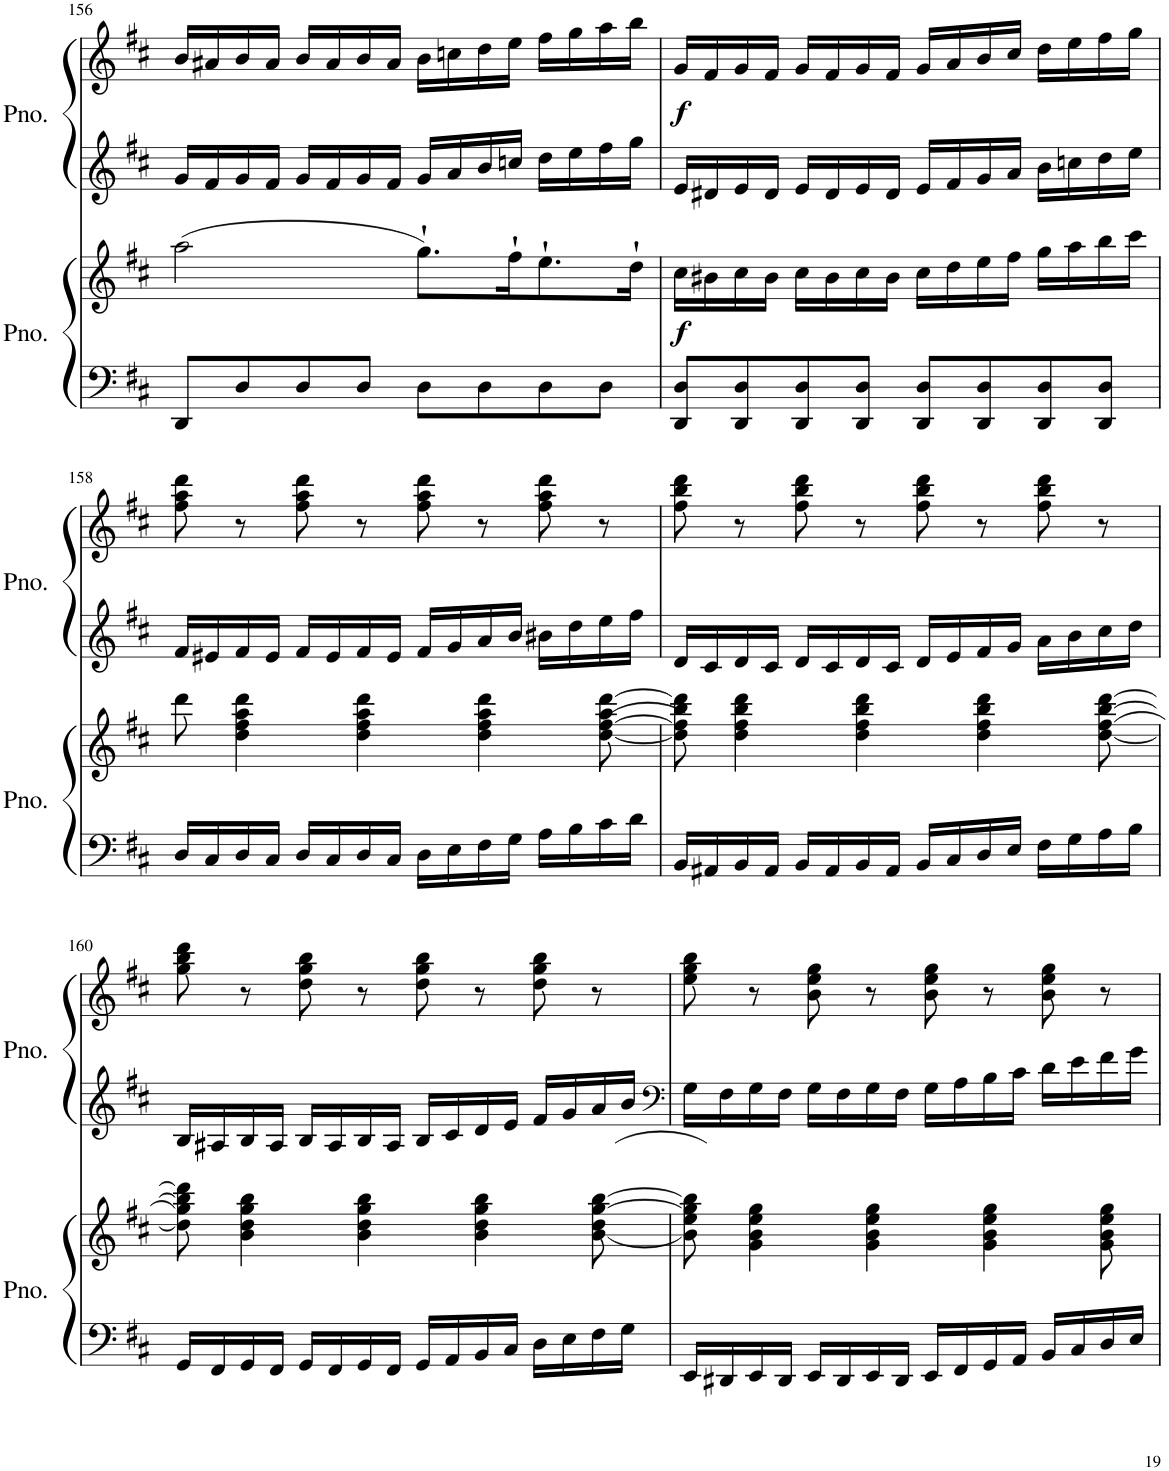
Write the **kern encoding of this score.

**kern	**kern	**dynam	**kern	**kern	**dynam
*part2	*part2	*part2	*part1	*part1	*part1
*staff4	*staff3	*staff3/4	*staff2	*staff1	*staff1/2
*I"Piano	*	*	*I"Piano	*	*
*I'Pno.	*	*	*I'Pno.	*	*
!!LO:PB:g=z
*clefF4	*clefG2	*	*clefG2	*clefG2	*
*k[f#c#]	*k[f#c#]	*	*k[f#c#]	*k[f#c#]	*
*M4/4	*M4/4	*	*M4/4	*M4/4	*
*met(c)	*met(c)	*	*met(c)	*met(c)	*
=156	=156	=156	=156	=156	=156
8DD/L	(2aa\	.	16g/LL	16b/LL	.
.	.	.	16f#/	16a#X/	.
8D/	.	.	16g/	16b/	.
.	.	.	16f#/JJ	16a#/JJ	.
8D/	.	.	16g/LL	16b/LL	.
.	.	.	16f#/	16a#/	.
8D/J	.	.	16g/	16b/	.
.	.	.	16f#/JJ	16a#/JJ	.
8D\L	8.gg`\L)	.	16g/LL	16b\LL	.
.	.	.	16a/	16ccn\	.
8D\	.	.	16b/	16dd\	.
.	16ff#`\K	.	16ccn/JJ	16ee\JJ	.
8D\	8.ee`\	.	16dd\LL	16ff#\LL	.
.	.	.	16ee\	16gg\	.
8D\J	.	.	16ff#\	16aa\	.
.	16dd`\Jk	.	16gg\JJ	16bb\JJ	.
=157	=157	=157	=157	=157	=157
!	!	!LO:DY:b	!	!	!LO:DY:b
8DD/ 8D/L	16cc#\LL	f	16e/LL	16g/LL	f
.	16b#X\	.	16d#X/	16f#/	.
8DD/ 8D/	16cc#\	.	16e/	16g/	.
.	16b#\JJ	.	16d#/JJ	16f#/JJ	.
8DD/ 8D/	16cc#\LL	.	16e/LL	16g/LL	.
.	16b#\	.	16d#/	16f#/	.
8DD/ 8D/J	16cc#\	.	16e/	16g/	.
.	16b#\JJ	.	16d#/JJ	16f#/JJ	.
8DD/ 8D/L	16cc#\LL	.	16e/LL	16g/LL	.
.	16dd\	.	16f#/	16a/	.
8DD/ 8D/	16ee\	.	16g/	16b/	.
.	16ff#\JJ	.	16a/JJ	16cc#/JJ	.
8DD/ 8D/	16gg\LL	.	16b\LL	16dd\LL	.
.	16aa\	.	16ccn\	16ee\	.
8DD/ 8D/J	16bb\	.	16dd\	16ff#\	.
.	16ccc#\JJ	.	16ee\JJ	16gg\JJ	.
!!LO:LB:g=z
=158	=158	=158	=158	=158	=158
16D/LL	8ddd\	.	16f#/LL	8ff#\ 8aa\ 8ddd\	.
16C#/	.	.	16e#X/	.	.
16D/	4dd\ 4ff#\ 4aa\ 4ddd\	.	16f#/	8r	.
16C#/JJ	.	.	16e#/JJ	.	.
16D/LL	.	.	16f#/LL	8ff#\ 8aa\ 8ddd\	.
16C#/	.	.	16e#/	.	.
16D/	4dd\ 4ff#\ 4aa\ 4ddd\	.	16f#/	8r	.
16C#/JJ	.	.	16e#/JJ	.	.
16D\LL	.	.	16f#/LL	8ff#\ 8aa\ 8ddd\	.
16E\	.	.	16g/	.	.
16F#\	4dd\ 4ff#\ 4aa\ 4ddd\	.	16a/	8r	.
16G\JJ	.	.	16b/JJ	.	.
16A\LL	.	.	16b#X\LL	8ff#\ 8aa\ 8ddd\	.
16B\	.	.	16dd\	.	.
16c#\	([8dd\ [8ff#\ 8aa\ [8ddd\	.	16ee\	8r	.
16d\JJ	.	.	16ff#\JJ	.	.
=159	=159	=159	=159	=159	=159
16BB/LL	8dd\] 8ff#\] 8bb\ 8ddd\])	.	16d/LL	8ff#\ 8bb\ 8ddd\	.
16AA#X/	.	.	16c#/	.	.
16BB/	4dd\ 4ff#\ 4bb\ 4ddd\	.	16d/	8r	.
16AA#/JJ	.	.	16c#/JJ	.	.
16BB/LL	.	.	16d/LL	8ff#\ 8bb\ 8ddd\	.
16AA#/	.	.	16c#/	.	.
16BB/	4dd\ 4ff#\ 4bb\ 4ddd\	.	16d/	8r	.
16AA#/JJ	.	.	16c#/JJ	.	.
16BB/LL	.	.	16d/LL	8ff#\ 8bb\ 8ddd\	.
16C#/	.	.	16e/	.	.
16D/	4dd\ 4ff#\ 4bb\ 4ddd\	.	16f#/	8r	.
16E/JJ	.	.	16g/JJ	.	.
16F#\LL	.	.	16a\LL	8ff#\ 8bb\ 8ddd\	.
16G\	.	.	16b\	.	.
16A\	([8dd\ 8ff#\ [8bb\ [8ddd\	.	16cc#\	8r	.
16B\JJ	.	.	16dd\JJ	.	.
!!LO:LB:g=z
=160	=160	=160	=160	=160	=160
16GG/LL	8dd\] 8gg\ 8bb\] 8ddd\])	.	16B/LL	8gg\ 8bb\ 8ddd\	.
16FF#/	.	.	16A#X/	.	.
16GG/	4b\ 4dd\ 4gg\ 4bb\	.	16B/	8r	.
16FF#/JJ	.	.	16A#/JJ	.	.
16GG/LL	.	.	16B/LL	8dd\ 8gg\ 8bb\	.
16FF#/	.	.	16A#/	.	.
16GG/	4b\ 4dd\ 4gg\ 4bb\	.	16B/	8r	.
16FF#/JJ	.	.	16A#/JJ	.	.
16GG/LL	.	.	16B/LL	8dd\ 8gg\ 8bb\	.
16AA/	.	.	16c#/	.	.
16BB/	4b\ 4dd\ 4gg\ 4bb\	.	16d/	8r	.
16C#/JJ	.	.	16e/JJ	.	.
16D\LL	.	.	16f#/LL	8dd\ 8gg\ 8bb\	.
16E\	.	.	16g/	.	.
16F#\	([8b\ 8dd\ [8gg\ [8bb\	.	16a/	8r	.
16G\JJ	.	.	16b/JJ	.	.
=161	=161	=161	=161	=161	=161
*	*	*	*clefF4	*	*
16EE/LL	8b\] 8ee\ 8gg\] 8bb\])	.	16G\LL	8ee\ 8gg\ 8bb\	.
16DD#X/	.	.	16F#\	.	.
16EE/	4g\ 4b\ 4ee\ 4gg\	.	16G\	8r	.
16DD#/JJ	.	.	16F#\JJ	.	.
16EE/LL	.	.	16G\LL	8b\ 8ee\ 8gg\	.
16DD#/	.	.	16F#\	.	.
16EE/	4g\ 4b\ 4ee\ 4gg\	.	16G\	8r	.
16DD#/JJ	.	.	16F#\JJ	.	.
16EE/LL	.	.	16G\LL	8b\ 8ee\ 8gg\	.
16FF#/	.	.	16A\	.	.
16GG/	4g\ 4b\ 4ee\ 4gg\	.	16B\	8r	.
16AA/JJ	.	.	16c#\JJ	.	.
16BB/LL	.	.	16d\LL	8b\ 8ee\ 8gg\	.
16C#/	.	.	16e\	.	.
16D/	8g\ 8b\ 8ee\ 8gg\	.	16f#\	8r	.
16E/JJ	.	.	16g\JJ	.	.
=	=	=	=	=	=
*-	*-	*-	*-	*-	*-
